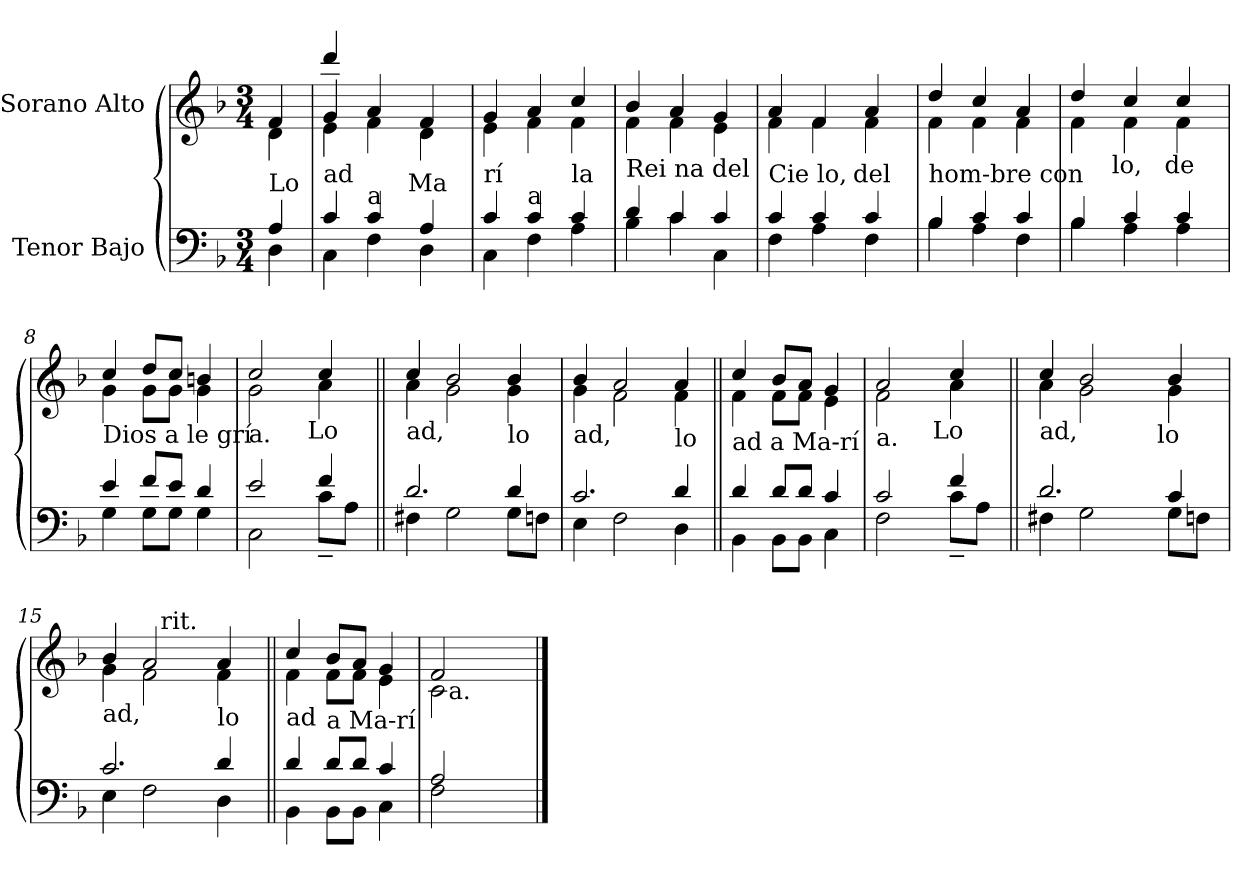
**kern	**kern
*part2	*part1
*staff2	*staff1
*I"Tenor Bajo	*I"Sorano Alto
*clefF4	*clefG2
*ITrd7c12	*
*k[b-]	*k[b-]
*F:	*F:
*M3/4	*M3/4
=1	=1
*^	*^
!LO:TX:a:t=Lo	!	!	!
4AA/	4DD\	4f/	4d\
=2	=2	=2	=2
*	*	*	*^
!LO:TX:a:t=ad	!	!	!	!
*	*^	*	*	*
4C/	4CC\	4...ryy	4g/	4e\	4ddd/
!LO:TX:a:t=a	!	!	!	!	!
4C/	4FF\	.	4f\	2ryy	4a/
!	!	!LO:TX:a:t=Ma	!	!	!
.	.	4ryy	.	.	.
4AA/	4DD\	.	4f/	.	4d\
.	.	32ryy	.	.	.
=3	=3	=3	=3	=3	=3
!LO:TX:a:t=rí	!	!	!	!	!
*	*v	*v	*	*	*
*	*	*	*v	*v
4C/	4CC\	4g/	4e\
!LO:TX:a:t=a	!	!	!
4C/	4FF\	4a/	4f\
!LO:TX:a:t=la	!	!	!
4C/	4AA\	4cc/	4f\
=4	=4	=4	=4
!LO:TX:a:t=Rei na del	!	!	!
4D/	4BB-\	4b-/	4f\
4C/	4C\	4a/	4f\
4C/	4CC\	4g/	4e\
=5	=5	=5	=5
!LO:TX:a:t=Cie lo,	!	!	!
*	*^	*	*
4C/	4FF\	4...ryy	4a/	4f\
4C/	4AA\	.	4f/	4f\
!	!	!LO:TX:a:t=del	!	!
.	.	4ryy	.	.
4C/	4FF\	.	4a/	4f\
.	.	32ryy	.	.
=6	=6	=6	=6	=6
!LO:TX:a:t=hom-bre con	!	!	!	!
*	*v	*v	*	*
4BB-/	4BB-\	4dd/	4f\
4C/	4AA\	4cc/	4f\
4C/	4FF\	4a/	4f\
!!LO:LB:g=z
=7	=7	=7	=7
!	!	!LO:TX:b:t=sue	!
*	*	*^	*^
4BB-/	4BB-\	4dd/	4f\	8..ryy	4...ryy
!	!	!	!	!LO:TX:b:t=lo,	!
.	.	.	.	2ryy	.
4C/	4AA\	4cc/	4f\	.	.
!	!	!	!	!	!LO:TX:b:t=de
.	.	.	.	.	4ryy
4C/	4AA\	4cc/	4f\	.	.
.	.	.	.	32ryy	32ryy
=8	=8	=8	=8	=8	=8
!	!	!LO:TX:b:t=Dios a le grí	!	!	!
*	*	*	*v	*v	*v
4E/	4GG\	4cc/	4g\
8F/L	8GG\L	8dd/L	8g\L
8E/J	8GG\J	8cc/J	8g\J
4D/	4GG\	4bn/	4g\
=9	=9	=9	=9
!	!	!LO:TX:b:t=a.	!
*	*	*	*^
2E/	2CC\	2cc/	2g\	4...ryy
!	!	!	!	!LO:TX:b:t=Lo
.	.	.	.	4ryy
4F/	8C~<\L	4cc/	4a\	.
.	8AA\J	.	.	.
.	.	.	.	32ryy
=10||	=10||	=10||	=10||	=10||
!	!	!LO:TX:b:t=ad,	!	!
*	*	*	*v	*v
2.D/	4FF#X\	4cc/	4a\
.	2GG\	2b-/	2g\
!	!	!LO:TX:b:t=lo	!
4D/	8GG\L	4b-/	4g\
.	8FFn\J	.	.
=11	=11	=11	=11
!	!	!LO:TX:b:t=ad,	!
2.C/	4EE\	4b-/	4g\
.	2FF\	2a/	2f\
!	!	!LO:TX:b:t=lo	!
4D/	4DD\	4a/	4f\
!!LO:LB:g=z	!!
=12||	=12||	=12||	=12||
!	!	!LO:TX:b:t=ad a Ma-rí	!
4D/	4BBB-\	4cc/	4f\
8D/L	8BBB-\L	8b-/L	8f\L
8D/J	8BBB-\J	8a/J	8f\J
4C/	4CC\	4g/	4e\
=13	=13	=13	=13
!	!	!LO:TX:b:t=a.	!
*	*	*	*^
2C/	2FF\	2a/	2f\	4..ryy
!	!	!	!	!LO:TX:b:t=Lo
.	.	.	.	4ryy
4F/	8C~<\L	4cc/	4a\	.
.	8AA\J	.	.	.
.	.	.	.	16ryy
=14||	=14||	=14||	=14||	=14||
!	!	!LO:TX:b:t=ad,	!	!
2.D/	4FF#X\	4cc/	4a\	2ryy
.	2GG\	2b-/	2g\	.
.	.	.	.	8..ryy
!	!	!	!	!LO:TX:b:t=lo
.	.	.	.	4ryy
4C/	8GG\L	4b-/	4g\	.
.	8FFn\J	.	.	.
.	.	.	.	32ryy
=15	=15	=15	=15	=15
!	!	!LO:TX:b:t=ad,	!	!
2.C/	4EE\	4b-/	4g\	4ryy
.	2FF\	2a/	2f\	16ryy
!	!	!	!	!LO:TX:a:t=rit.
.	.	.	.	2ryy
!	!	!LO:TX:b:t=lo	!	!
4D/	4DD\	4a/	4f\	.
.	.	.	.	8.ryy
=16||	=16||	=16||	=16||	=16||
!	!	!LO:TX:b:t=ad	!	!
*	*	*	*v	*v
4D/	4BBB-\	4cc/	4f\
!	!	!LO:TX:b:t=a Ma-rí	!
8D/L	8BBB-\L	8b-/L	8f\L
8D/J	8BBB-\J	8a/J	8f\J
4C/	4CC\	4g/	4e\
=17	=17	=17	=17
*	*	*^	*^
2AA/	2FF\	2f/	2c\	16ryy	16.ryy
!	!	!	!	!LO:TX:b:t=a.	!
.	.	.	.	4..ryy	.
.	.	.	.	.	4ryy
.	.	.	.	.	8ryy
.	.	.	.	.	32ryy
*v	*v	*	*	*	*
*	*v	*v	*v	*v
==	==
*-	*-
